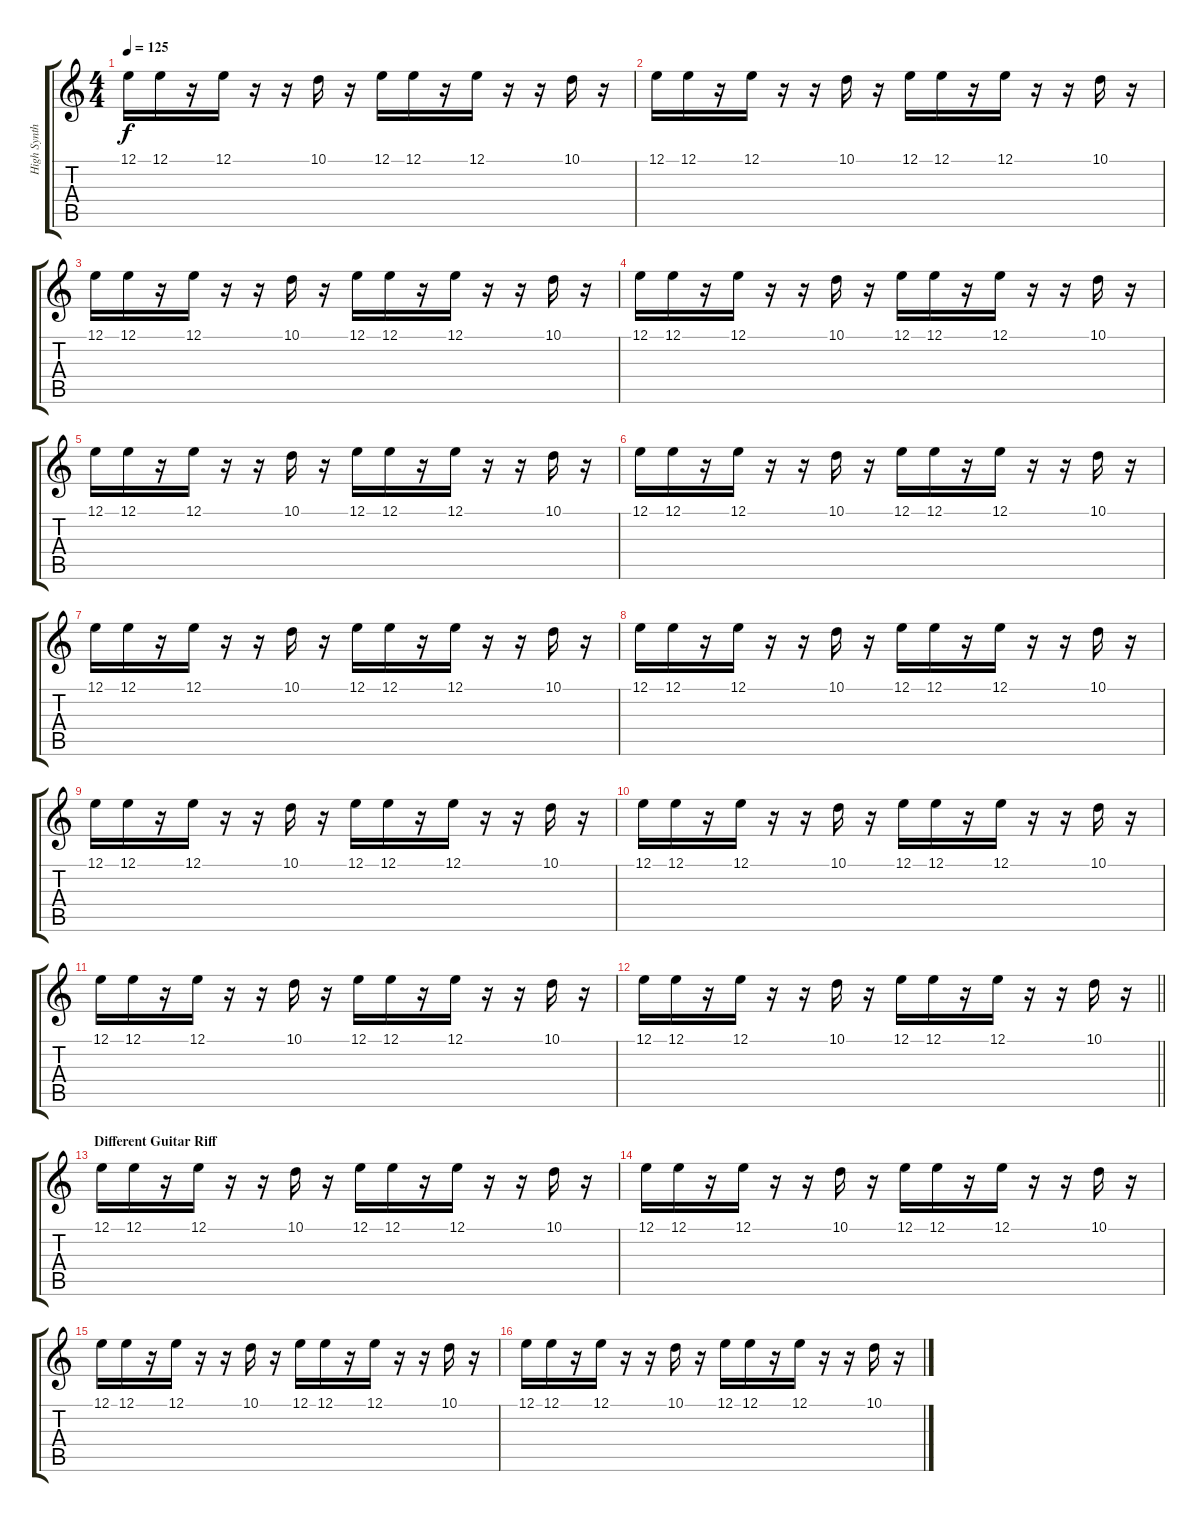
\track ("High Synth (Gillian)" "High Synth") {instrument lead8bassandlead}
\staff {score tabs}
\tuning (E4 B3 G3 D3 A2 E2) {hide}
\ts (4 4)
\tempo 125
\clef g2
\ks c
12.1.16{dy f} 12.1.16 r.16 12.1.16 r.16 r.16 10.1.16 r.16 12.1.16 12.1.16 r.16 12.1.16 r.16 r.16 10.1.16 r.16 |
12.1.16 12.1.16 r.16 12.1.16 r.16 r.16 10.1.16 r.16 12.1.16 12.1.16 r.16 12.1.16 r.16 r.16 10.1.16 r.16 |
12.1.16 12.1.16 r.16 12.1.16 r.16 r.16 10.1.16 r.16 12.1.16 12.1.16 r.16 12.1.16 r.16 r.16 10.1.16 r.16 |
12.1.16 12.1.16 r.16 12.1.16 r.16 r.16 10.1.16 r.16 12.1.16 12.1.16 r.16 12.1.16 r.16 r.16 10.1.16 r.16 |
12.1.16 12.1.16 r.16 12.1.16 r.16 r.16 10.1.16 r.16 12.1.16 12.1.16 r.16 12.1.16 r.16 r.16 10.1.16 r.16 |
12.1.16 12.1.16 r.16 12.1.16 r.16 r.16 10.1.16 r.16 12.1.16 12.1.16 r.16 12.1.16 r.16 r.16 10.1.16 r.16 |
12.1.16 12.1.16 r.16 12.1.16 r.16 r.16 10.1.16 r.16 12.1.16 12.1.16 r.16 12.1.16 r.16 r.16 10.1.16 r.16 |
12.1.16 12.1.16 r.16 12.1.16 r.16 r.16 10.1.16 r.16 12.1.16 12.1.16 r.16 12.1.16 r.16 r.16 10.1.16 r.16 |
12.1.16 12.1.16 r.16 12.1.16 r.16 r.16 10.1.16 r.16 12.1.16 12.1.16 r.16 12.1.16 r.16 r.16 10.1.16 r.16 |
12.1.16 12.1.16 r.16 12.1.16 r.16 r.16 10.1.16 r.16 12.1.16 12.1.16 r.16 12.1.16 r.16 r.16 10.1.16 r.16 |
12.1.16 12.1.16 r.16 12.1.16 r.16 r.16 10.1.16 r.16 12.1.16 12.1.16 r.16 12.1.16 r.16 r.16 10.1.16 r.16 |
\barLineRight lightlight
12.1.16 12.1.16 r.16 12.1.16 r.16 r.16 10.1.16 r.16 12.1.16 12.1.16 r.16 12.1.16 r.16 r.16 10.1.16 r.16 |
\section ("" "Different Guitar Riff")
12.1.16 12.1.16 r.16 12.1.16 r.16 r.16 10.1.16 r.16 12.1.16 12.1.16 r.16 12.1.16 r.16 r.16 10.1.16 r.16 |
12.1.16 12.1.16 r.16 12.1.16 r.16 r.16 10.1.16 r.16 12.1.16 12.1.16 r.16 12.1.16 r.16 r.16 10.1.16 r.16 |
12.1.16 12.1.16 r.16 12.1.16 r.16 r.16 10.1.16 r.16 12.1.16 12.1.16 r.16 12.1.16 r.16 r.16 10.1.16 r.16 |
12.1.16 12.1.16 r.16 12.1.16 r.16 r.16 10.1.16 r.16 12.1.16 12.1.16 r.16 12.1.16 r.16 r.16 10.1.16 r.16
